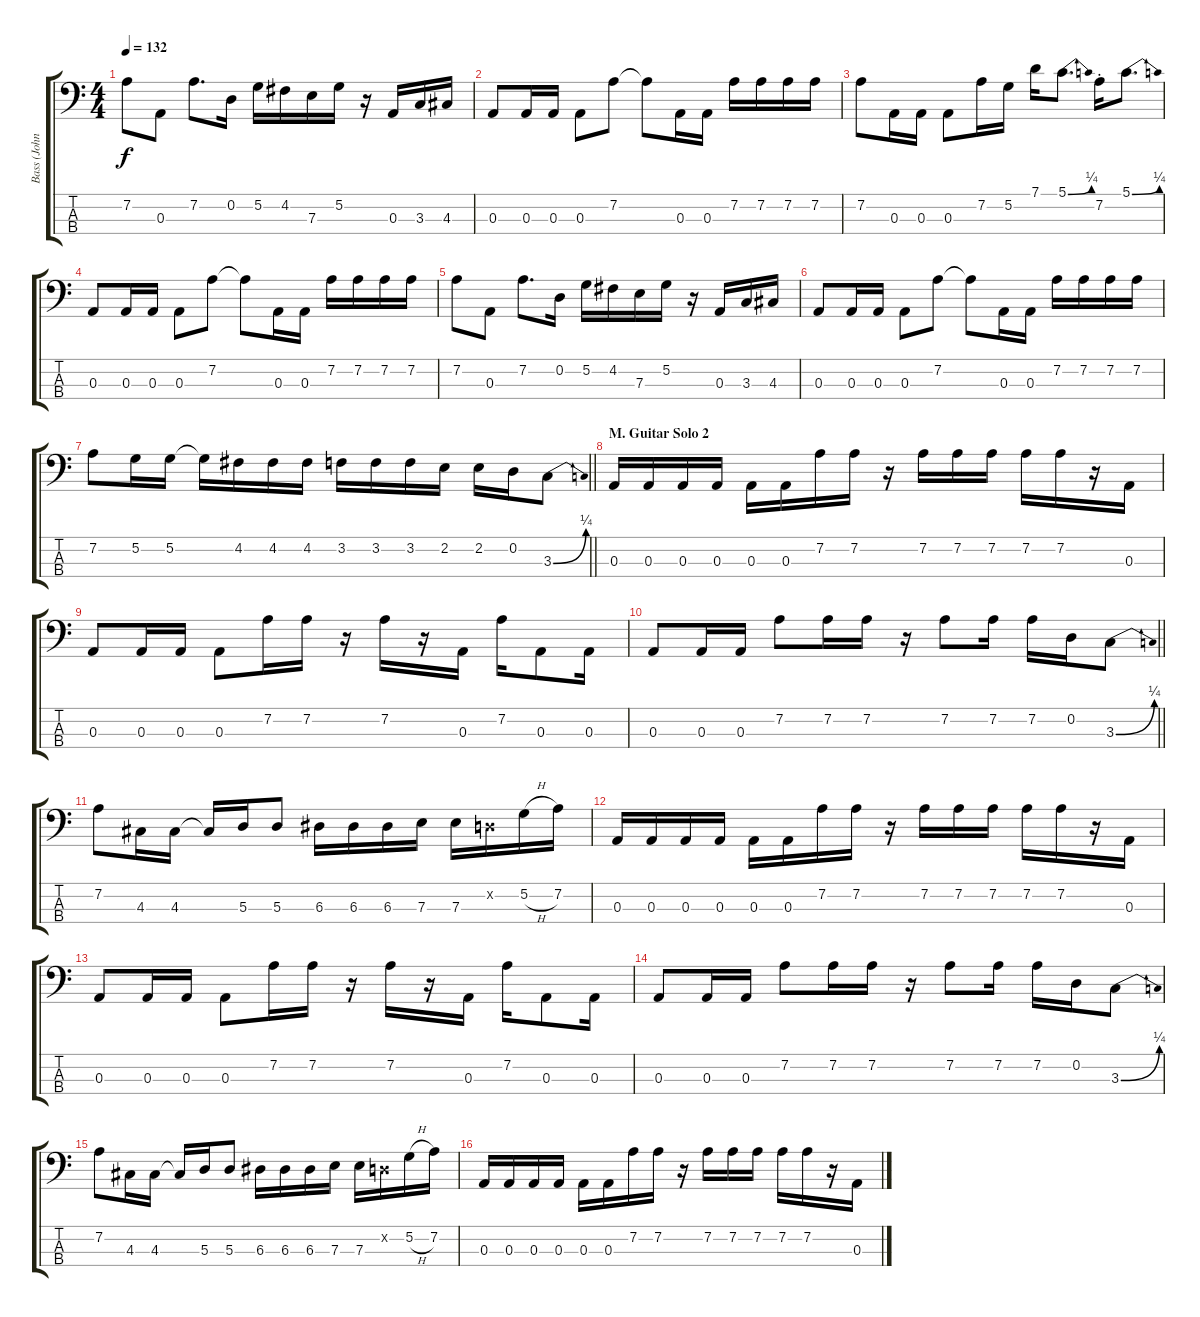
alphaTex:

\track ("Bass (John Paul Jones)" "Bass (John") {instrument electricbassfinger}
\staff {score tabs}
\tuning (G2 D2 A1 E1) {hide}
\ts (4 4)
\tempo 132
\clef f4
\ks c
7.2.8{dy f} 0.3.8 7.2.8{d} 0.2.16 5.2.16 4.2.16 7.3.16 5.2.16 r.16 0.3.16 3.3.16 4.3.16 |
0.3.8 0.3.16 0.3.16 0.3.8 7.2.8 7.2{t}.8 0.3.16 0.3.16 7.2.16 7.2.16 7.2.16 7.2.16 |
7.2.8 0.3.16 0.3.16 0.3.8 7.2.16 5.2.16 7.1.16 5.1{be (bend 0 0 60 1)}.8{d} 7.2{st}.16 5.1{be (bend 0 0 60 1)}.8{d} |
0.3.8 0.3.16 0.3.16 0.3.8 7.2.8 7.2{t}.8 0.3.16 0.3.16 7.2.16 7.2.16 7.2.16 7.2.16 |
7.2.8 0.3.8 7.2.8{d} 0.2.16 5.2.16 4.2.16 7.3.16 5.2.16 r.16 0.3.16 3.3.16 4.3.16 |
0.3.8 0.3.16 0.3.16 0.3.8 7.2.8 7.2{t}.8 0.3.16 0.3.16 7.2.16 7.2.16 7.2.16 7.2.16 |
\barLineRight lightlight
7.2.8 5.2.16 5.2.16 5.2{t}.16 4.2.16 4.2.16 4.2.16 3.2.16 3.2.16 3.2.16 2.2.16 2.2.16 0.2.16 3.3{be (bend 0 0 60 1)}.8 |
\section ("" "M. Guitar Solo 2")
0.3.16 0.3.16 0.3.16 0.3.16 0.3.16 0.3.16 7.2.16 7.2.16 r.16 7.2.16 7.2.16 7.2.16 7.2.16 7.2.16 r.16 0.3.16 |
0.3.8 0.3.16 0.3.16 0.3.8 7.2.16 7.2.16 r.16 7.2.16 r.16 0.3.16 7.2.16 0.3.8 0.3.16 |
\barLineRight lightlight
0.3.8 0.3.16 0.3.16 7.2.8 7.2.16 7.2.16 r.16 7.2.8 7.2.16 7.2.16 0.2.16 3.3{be (bend 0 0 60 1)}.8 |
\section ("" "")
7.2.8 4.3.16 4.3.16 4.3{t}.16 5.3.16 5.3.8 6.3.16 6.3.16 6.3.16 7.3.16 7.3.16 0.2{x}.16 5.2{h}.16 7.2.16 |
0.3.16 0.3.16 0.3.16 0.3.16 0.3.16 0.3.16 7.2.16 7.2.16 r.16 7.2.16 7.2.16 7.2.16 7.2.16 7.2.16 r.16 0.3.16 |
0.3.8 0.3.16 0.3.16 0.3.8 7.2.16 7.2.16 r.16 7.2.16 r.16 0.3.16 7.2.16 0.3.8 0.3.16 |
0.3.8 0.3.16 0.3.16 7.2.8 7.2.16 7.2.16 r.16 7.2.8 7.2.16 7.2.16 0.2.16 3.3{be (bend 0 0 60 1)}.8 |
7.2.8 4.3.16 4.3.16 4.3{t}.16 5.3.16 5.3.8 6.3.16 6.3.16 6.3.16 7.3.16 7.3.16 0.2{x}.16 5.2{h}.16 7.2.16 |
0.3.16 0.3.16 0.3.16 0.3.16 0.3.16 0.3.16 7.2.16 7.2.16 r.16 7.2.16 7.2.16 7.2.16 7.2.16 7.2.16 r.16 0.3.16
